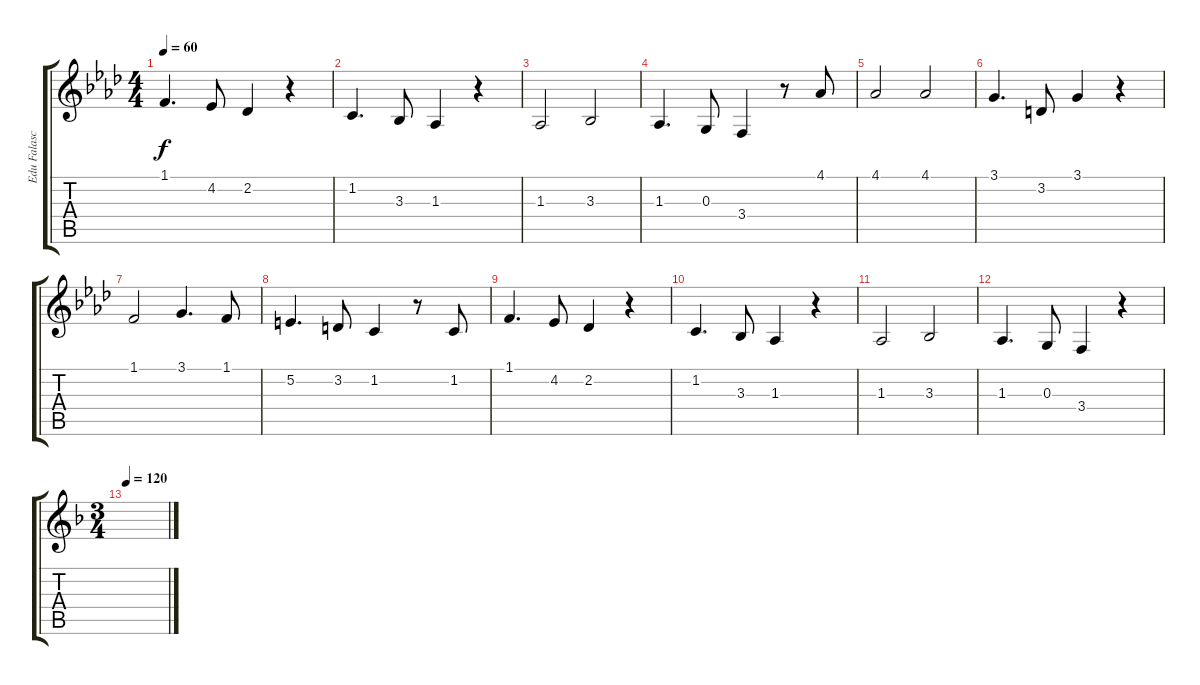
\track ("Edu Falaschi" "Edu Falasc") {instrument choiraahs}
\staff {score tabs}
\tuning (E4 B3 G3 D3 A2 E2) {hide}
\ts (4 4)
\tempo 60
\clef g2
\ks ab
1.1.4{d dy f} 4.2.8 2.2.4 r.4 |
1.2.4{d} 3.3.8 1.3.4 r.4 |
1.3.2 3.3.2 |
1.3.4{d} 0.3.8 3.4.4 r.8 4.1.8 |
4.1.2 4.1.2 |
3.1.4{d} 3.2.8 3.1.4 r.4 |
1.1.2 3.1.4{d} 1.1.8 |
5.2.4{d} 3.2.8 1.2.4 r.8 1.2.8 |
1.1.4{d} 4.2.8 2.2.4 r.4 |
1.2.4{d} 3.3.8 1.3.4 r.4 |
1.3.2 3.3.2 |
1.3.4{d} 0.3.8 3.4.4 r.4 |
\ts (3 4)
\tempo 120
\ks f
